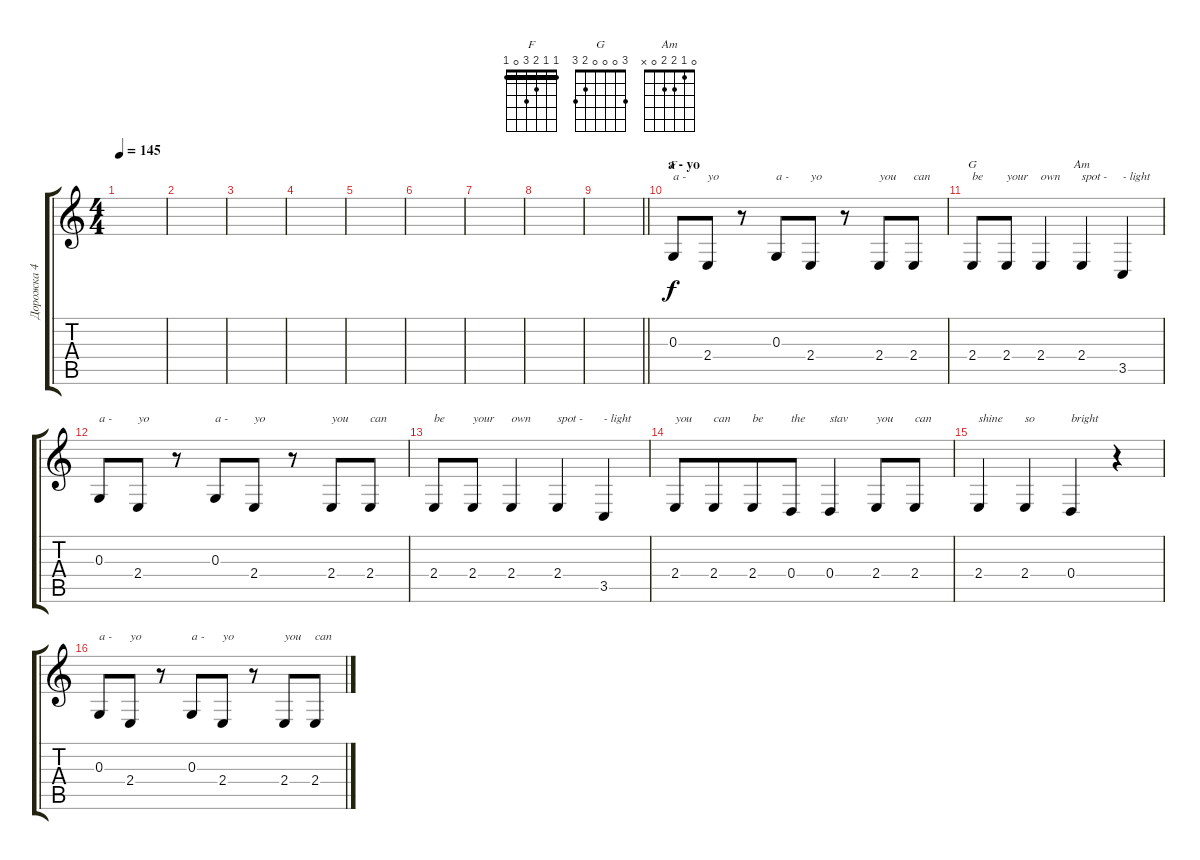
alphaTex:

\track ("Дорожка 4" "Дорожка 4") {instrument clarinet}
\staff {score tabs}
\tuning (E4 B3 G3 D3 A2 E2) {hide}
\chord ("F" 1 1 2 3 0 1) {barre 1}
\chord ("G" 3 0 0 0 2 3)
\chord ("Am" 0 1 2 2 0 x)
\ts (4 4)
\tempo 145
\clef g2
\ks c
|
|
|
|
|
|
|
|
\barLineRight lightlight
|
\section ("" "a - yo")
0.3.8{ch "F" txt "a -"} 2.4.8{txt "yo"} r.8 0.3.8{txt "a -" beam merge} 2.4.8{txt "yo"} r.8 2.4.8{txt "you"} 2.4.8{txt "can"} |
2.4.8{ch "G" txt "be"} 2.4.8{txt "your"} 2.4.4{txt "own"} 2.4.4{ch "Am" txt "spot -"} 3.5.4{txt "- light"} |
0.3.8{txt "a -"} 2.4.8{txt "yo"} r.8 0.3.8{txt "a -" beam merge} 2.4.8{txt "yo"} r.8 2.4.8{txt "you"} 2.4.8{txt "can"} |
2.4.8{txt "be"} 2.4.8{txt "your"} 2.4.4{txt "own"} 2.4.4{txt "spot -"} 3.5.4{txt "- light"} |
2.4.8{txt "you"} 2.4.8{txt "can" beam merge} 2.4.8{txt "be"} 0.4.8{txt "the"} 0.4.4{txt "stav"} 2.4.8{txt "you"} 2.4.8{txt "can"} |
2.4.4{txt "shine"} 2.4.4{txt "so"} 0.4.4{txt "bright"} r.4 |
0.3.8{txt "a -"} 2.4.8{txt "yo"} r.8 0.3.8{txt "a -" beam merge} 2.4.8{txt "yo"} r.8 2.4.8{txt "you"} 2.4.8{txt "can"}
